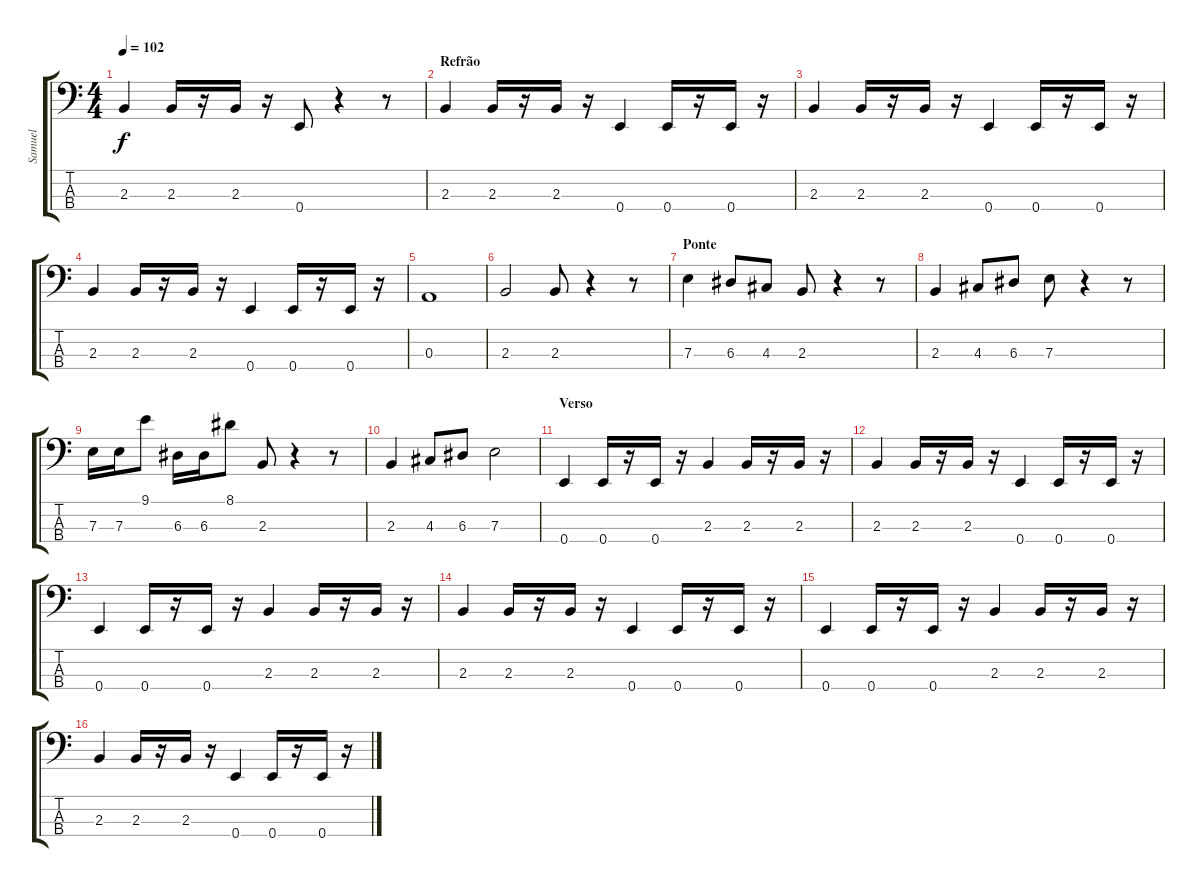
\track ("Samuel" "Samuel") {instrument slapbass1}
\staff {score tabs}
\tuning (G2 D2 A1 E1) {hide}
\ts (4 4)
\tempo 102
\clef f4
\ks c
2.3.4{dy f} 2.3.16 r.16 2.3.16 r.16 0.4.8 r.4 r.8 |
\section ("" "Refrão")
2.3.4 2.3.16 r.16 2.3.16 r.16 0.4.4 0.4.16 r.16 0.4.16 r.16 |
2.3.4 2.3.16 r.16 2.3.16 r.16 0.4.4 0.4.16 r.16 0.4.16 r.16 |
2.3.4 2.3.16 r.16 2.3.16 r.16 0.4.4 0.4.16 r.16 0.4.16 r.16 |
0.3.1 |
2.3.2 2.3.8 r.4 r.8 |
\section ("" "Ponte")
7.3.4 6.3.8 4.3.8 2.3.8 r.4 r.8 |
2.3.4 4.3.8 6.3.8 7.3.8 r.4 r.8 |
7.3.16 7.3.16 9.1.8 6.3.16 6.3.16 8.1.8 2.3.8 r.4 r.8 |
2.3.4 4.3.8 6.3.8 7.3.2 |
\section ("" "Verso")
0.4.4 0.4.16 r.16 0.4.16 r.16 2.3.4 2.3.16 r.16 2.3.16 r.16 |
2.3.4 2.3.16 r.16 2.3.16 r.16 0.4.4 0.4.16 r.16 0.4.16 r.16 |
0.4.4 0.4.16 r.16 0.4.16 r.16 2.3.4 2.3.16 r.16 2.3.16 r.16 |
2.3.4 2.3.16 r.16 2.3.16 r.16 0.4.4 0.4.16 r.16 0.4.16 r.16 |
0.4.4 0.4.16 r.16 0.4.16 r.16 2.3.4 2.3.16 r.16 2.3.16 r.16 |
2.3.4 2.3.16 r.16 2.3.16 r.16 0.4.4 0.4.16 r.16 0.4.16 r.16
